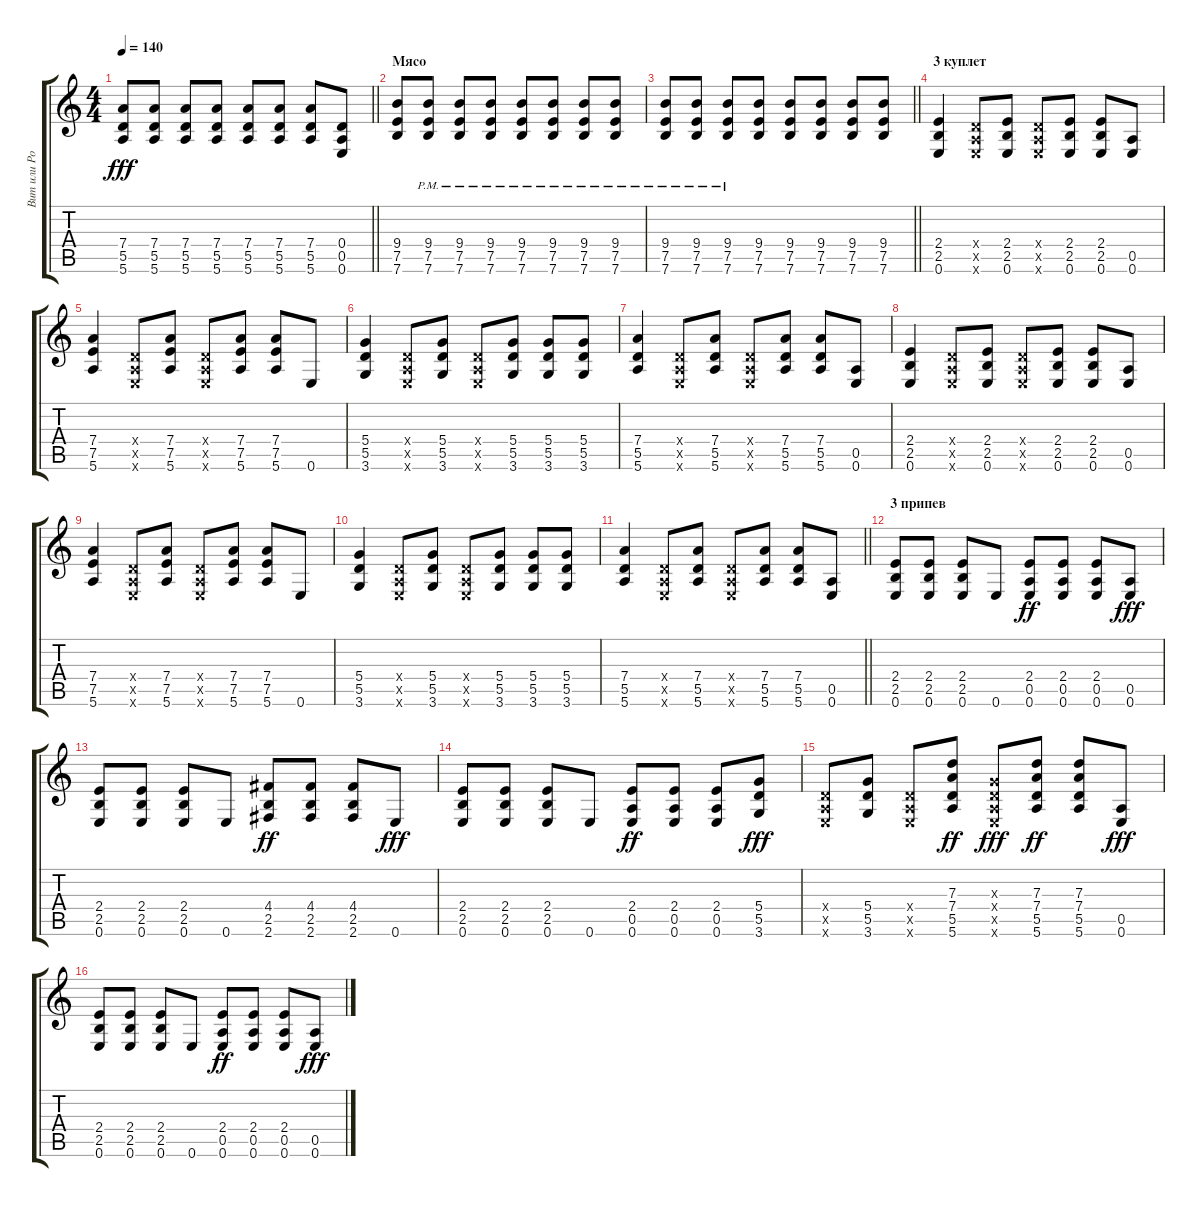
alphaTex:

\track ("Вит или Ромка" "Вит или Ро") {instrument distortionguitar}
\staff {score tabs}
\tuning (E4 B3 G3 D3 A2 E2) {hide}
\ts (4 4)
\tempo 140
\clef g2
\barLineRight lightlight
\ks c
(7.4 5.5 5.6).8{dy fff} (7.4 5.5 5.6).8 (7.4 5.5 5.6).8 (7.4 5.5 5.6).8 (7.4 5.5 5.6).8 (7.4 5.5 5.6).8 (7.4 5.5 5.6).8 (0.4 0.5 0.6).8 |
\section ("" "Мясо")
(9.4 7.5 7.6).8 (9.4 7.5{pm} 7.6{pm}).8 (9.4 7.5{pm} 7.6{pm}).8 (9.4 7.5{pm} 7.6{pm}).8 (9.4 7.5{pm} 7.6{pm}).8 (9.4 7.5{pm} 7.6{pm}).8 (9.4 7.5{pm} 7.6{pm}).8 (9.4 7.5{pm} 7.6{pm}).8 |
\barLineRight lightlight
(9.4 7.5{pm} 7.6{pm}).8 (9.4 7.5{pm} 7.6{pm}).8 (9.4 7.5{pm} 7.6).8 (9.4 7.5 7.6).8 (9.4 7.5 7.6).8 (9.4 7.5 7.6).8 (9.4 7.5 7.6).8 (9.4 7.5 7.6).8 |
\section ("" "3 куплет")
(2.4 2.5 0.6).4 (0.4{x} 0.5{x} 0.6{x}).8 (2.4 2.5 0.6).8 (0.4{x} 0.5{x} 0.6{x}).8 (2.4 2.5 0.6).8 (2.4 2.5 0.6).8 (0.5 0.6).8 |
(7.4 7.5 5.6).4 (0.4{x} 0.5{x} 0.6{x}).8 (7.4 7.5 5.6).8 (0.4{x} 0.5{x} 0.6{x}).8 (7.4 7.5 5.6).8 (7.4 7.5 5.6).8 0.6.8 |
(5.4 5.5 3.6).4 (0.4{x} 0.5{x} 0.6{x}).8 (5.4 5.5 3.6).8 (0.4{x} 0.5{x} 0.6{x}).8 (5.4 5.5 3.6).8 (5.4 5.5 3.6).8 (5.4 5.5 3.6).8 |
(7.4 5.5 5.6).4 (0.4{x} 0.5{x} 0.6{x}).8 (7.4 5.5 5.6).8 (0.4{x} 0.5{x} 0.6{x}).8 (7.4 5.5 5.6).8 (7.4 5.5 5.6).8 (0.5 0.6).8 |
(2.4 2.5 0.6).4 (0.4{x} 0.5{x} 0.6{x}).8 (2.4 2.5 0.6).8 (0.4{x} 0.5{x} 0.6{x}).8 (2.4 2.5 0.6).8 (2.4 2.5 0.6).8 (0.5 0.6).8 |
(7.4 7.5 5.6).4 (0.4{x} 0.5{x} 0.6{x}).8 (7.4 7.5 5.6).8 (0.4{x} 0.5{x} 0.6{x}).8 (7.4 7.5 5.6).8 (7.4 7.5 5.6).8 0.6.8 |
(5.4 5.5 3.6).4 (0.4{x} 0.5{x} 0.6{x}).8 (5.4 5.5 3.6).8 (0.4{x} 0.5{x} 0.6{x}).8 (5.4 5.5 3.6).8 (5.4 5.5 3.6).8 (5.4 5.5 3.6).8 |
\barLineRight lightlight
(7.4 5.5 5.6).4 (0.4{x} 0.5{x} 0.6{x}).8 (7.4 5.5 5.6).8 (0.4{x} 0.5{x} 0.6{x}).8 (7.4 5.5 5.6).8 (7.4 5.5 5.6).8 (0.5 0.6).8 |
\section ("" "3 припев")
(2.4 2.5 0.6).8 (2.4 2.5 0.6).8 (2.4 2.5 0.6).8 0.6.8 (2.4 0.5 0.6).8{dy ff} (2.4 0.5 0.6).8 (2.4 0.5 0.6).8 (0.5 0.6).8{dy fff} |
(2.4 2.5 0.6).8 (2.4 2.5 0.6).8 (2.4 2.5 0.6).8 0.6.8 (4.4 2.5 2.6).8{dy ff} (4.4 2.5 2.6).8 (4.4 2.5 2.6).8 0.6.8{dy fff} |
(2.4 2.5 0.6).8 (2.4 2.5 0.6).8 (2.4 2.5 0.6).8 0.6.8 (2.4 0.5 0.6).8{dy ff} (2.4 0.5 0.6).8 (2.4 0.5 0.6).8 (5.4 5.5 3.6).8{dy fff} |
(0.4{x} 0.5{x} 0.6{x}).8 (5.4 5.5 3.6).8 (0.4{x} 0.5{x} 0.6{x}).8 (7.3 7.4 5.5 5.6).8{dy ff} (0.3{x} 0.4{x} 0.5{x} 0.6{x}).8{dy fff} (7.3 7.4 5.5 5.6).8{dy ff} (7.3 7.4 5.5 5.6).8 (0.5 0.6).8{dy fff} |
(2.4 2.5 0.6).8 (2.4 2.5 0.6).8 (2.4 2.5 0.6).8 0.6.8 (2.4 0.5 0.6).8{dy ff} (2.4 0.5 0.6).8 (2.4 0.5 0.6).8 (0.5 0.6).8{dy fff}
